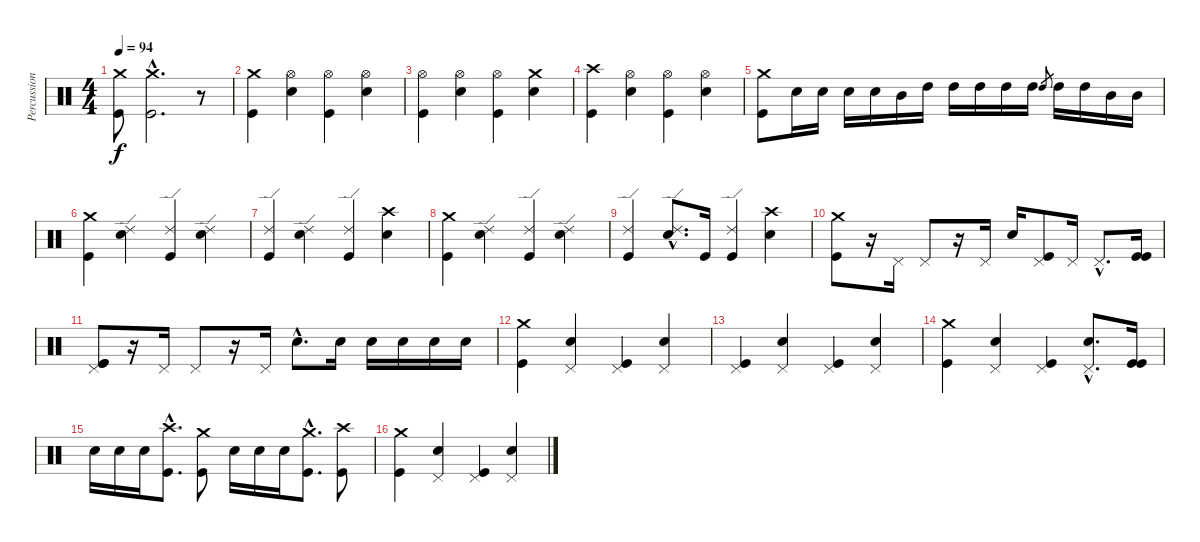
\track ("Percussion" "Percussion") {instrument percussion}
\staff {score}
\articulation defaults
\ts (4 4)
\tempo 94
\clef neutral
\ks c
("Crash medium (hit)" "Kick (hit)").8{dy f} ("Crash medium (hit)"{hac} "Kick (hit)"{hac}).2{d} r.8 |
("Crash medium (hit)" "Kick (hit)").4 ("Hi-Hat (open)" "Snare (hit) 2").4 ("Hi-Hat (open)" "Kick (hit)").4 ("Hi-Hat (open)" "Snare (hit) 2").4 |
("Hi-Hat (open)" "Kick (hit)").4 ("Hi-Hat (open)" "Snare (hit) 2").4 ("Hi-Hat (open)" "Kick (hit)").4 ("Crash medium (hit)" "Snare (hit) 2").4 |
("Crash high (hit)" "Kick (hit)").4 ("Hi-Hat (open)" "Snare (hit) 2").4 ("Hi-Hat (open)" "Kick (hit)").4 ("Hi-Hat (open)" "Snare (hit) 2").4 |
("Crash medium (hit)" "Kick (hit)").8 "Snare (hit) 2".16 "Snare (hit) 2".16 "Snare (hit) 2".16 "Snare (hit) 2".16 "Mid Tom (hit)".16 "High Tom (hit)".16 "High Tom (hit)".16 "High Tom (hit)".16 "High Tom (hit)".16 "High Tom (hit)".16 "High Tom (hit)".8{gr} "High Tom (hit)".16 "High Tom (hit)".16 "Mid Tom (hit)".16 "Mid Tom (hit)".16 |
("Crash medium (hit)" "Kick (hit)").4 ("Ride (edge) 2" "Snare (hit) 2").4 ("Ride (edge) 2" "Kick (hit)").4 ("Ride (edge) 2" "Snare (hit) 2").4 |
("Ride (edge) 2" "Kick (hit)").4 ("Ride (edge) 2" "Snare (hit) 2").4 ("Ride (edge) 2" "Kick (hit)").4 ("Crash high (hit)" "Snare (hit) 2").4 |
("Crash medium (hit)" "Kick (hit)").4 ("Ride (edge) 2" "Snare (hit) 2").4 ("Ride (edge) 2" "Kick (hit)").4 ("Ride (edge) 2" "Snare (hit) 2").4 |
("Ride (edge) 2" "Kick (hit)").4 ("Ride (edge) 2"{hac} "Snare (hit) 2"{hac}).8{d} "Kick (hit)".16 ("Ride (edge) 2" "Kick (hit)").4 ("Crash high (hit)" "Snare (hit) 2").4 |
("Crash medium (hit)" "Kick (hit)").8 r.16 "Pedal Hi-Hat (hit)".16 "Pedal Hi-Hat (hit)".8 r.16 "Pedal Hi-Hat (hit)".16 "Snare (hit) 2".16 ("Pedal Hi-Hat (hit)" "Kick (hit)").8 "Pedal Hi-Hat (hit)".16 "Pedal Hi-Hat (hit)"{hac}.8{d} ("Kick (hit)" "Kick (hit)").16 |
("Pedal Hi-Hat (hit)" "Kick (hit)" "Kick (hit)").8 r.16 "Pedal Hi-Hat (hit)".16 "Pedal Hi-Hat (hit)".8 r.16 "Pedal Hi-Hat (hit)".16 "Snare (hit) 2"{hac}.8{d} "Snare (hit) 2".16 "Snare (hit) 2".16 "Snare (hit) 2".16 "Snare (hit) 2".16 "Snare (hit) 2".16 |
("Crash medium (hit)" "Kick (hit)").4 ("Pedal Hi-Hat (hit)" "Snare (hit) 2").4 ("Pedal Hi-Hat (hit)" "Kick (hit)").4 ("Pedal Hi-Hat (hit)" "Snare (hit) 2").4 |
("Pedal Hi-Hat (hit)" "Kick (hit)").4 ("Pedal Hi-Hat (hit)" "Snare (hit) 2").4 ("Pedal Hi-Hat (hit)" "Kick (hit)").4 ("Pedal Hi-Hat (hit)" "Snare (hit) 2").4 |
("Crash medium (hit)" "Kick (hit)").4 ("Pedal Hi-Hat (hit)" "Snare (hit) 2").4 ("Pedal Hi-Hat (hit)" "Kick (hit)").4 ("Pedal Hi-Hat (hit)"{hac} "Snare (hit) 2"{hac}).8{d} ("Kick (hit)" "Kick (hit)").16 |
"Snare (hit) 2".16 "Snare (hit) 2".16 "Snare (hit) 2".16 ("Crash high (hit)"{hac} "Kick (hit)"{hac}).8{d} ("Crash medium (hit)" "Kick (hit)").8 "Snare (hit) 2".16 "Snare (hit) 2".16 "Snare (hit) 2".16 ("Crash medium (hit)"{hac} "Kick (hit)"{hac}).8{d} ("Crash high (hit)" "Kick (hit)").8 |
("Crash medium (hit)" "Kick (hit)").4 ("Pedal Hi-Hat (hit)" "Snare (hit) 2").4 ("Pedal Hi-Hat (hit)" "Kick (hit)").4 ("Pedal Hi-Hat (hit)" "Snare (hit) 2").4
